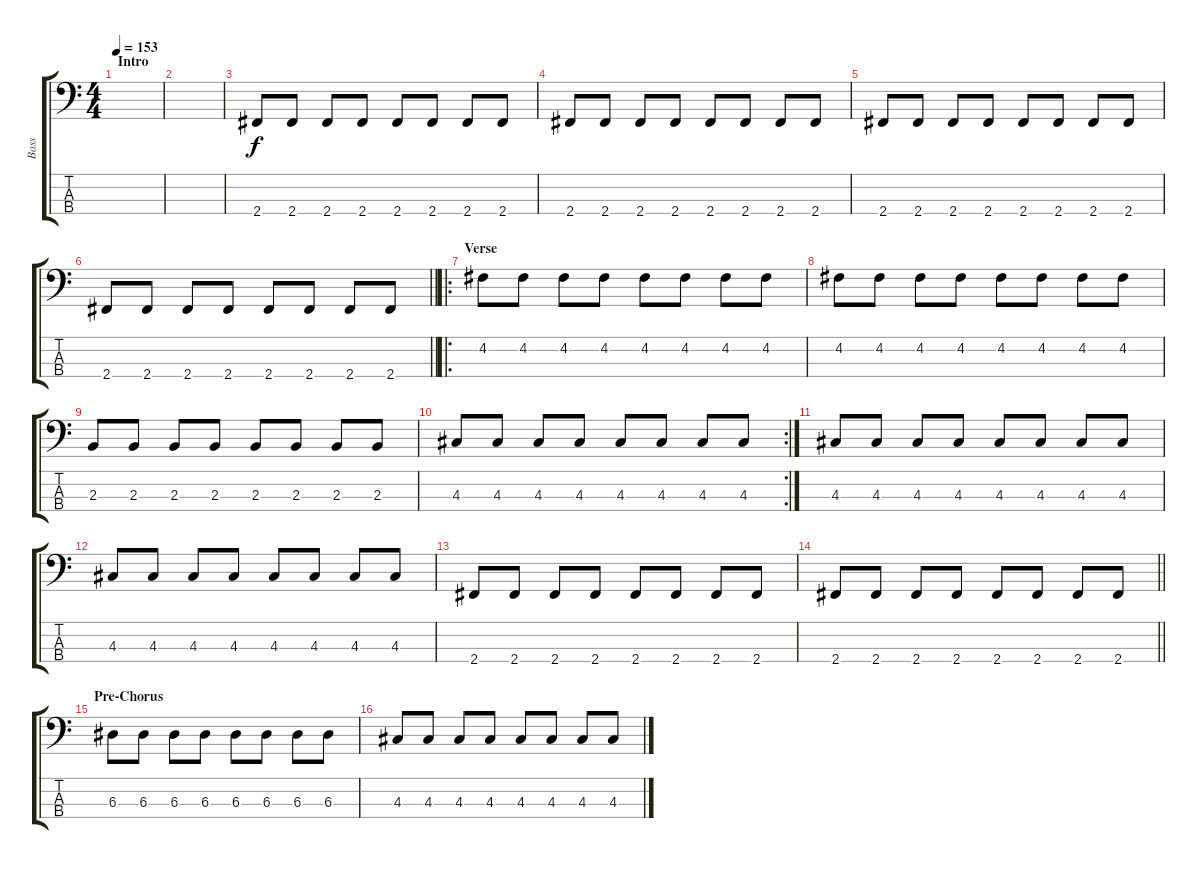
\track ("Bass" "Bass") {instrument electricbasspick}
\staff {score tabs}
\tuning (G2 D2 A1 E1) {hide}
\ts (4 4)
\section ("" "Intro")
\tempo 153
\clef f4
\ks c
|
|
2.4.8 2.4.8 2.4.8 2.4.8 2.4.8 2.4.8 2.4.8 2.4.8 |
2.4.8 2.4.8 2.4.8 2.4.8 2.4.8 2.4.8 2.4.8 2.4.8 |
2.4.8 2.4.8 2.4.8 2.4.8 2.4.8 2.4.8 2.4.8 2.4.8 |
\barLineRight lightlight
2.4.8 2.4.8 2.4.8 2.4.8 2.4.8 2.4.8 2.4.8 2.4.8 |
\ro
\section ("" "Verse")
4.2.8 4.2.8 4.2.8 4.2.8 4.2.8 4.2.8 4.2.8 4.2.8 |
4.2.8 4.2.8 4.2.8 4.2.8 4.2.8 4.2.8 4.2.8 4.2.8 |
2.3.8 2.3.8 2.3.8 2.3.8 2.3.8 2.3.8 2.3.8 2.3.8 |
\rc 2
4.3.8 4.3.8 4.3.8 4.3.8 4.3.8 4.3.8 4.3.8 4.3.8 |
4.3.8 4.3.8 4.3.8 4.3.8 4.3.8 4.3.8 4.3.8 4.3.8 |
4.3.8 4.3.8 4.3.8 4.3.8 4.3.8 4.3.8 4.3.8 4.3.8 |
2.4.8 2.4.8 2.4.8 2.4.8 2.4.8 2.4.8 2.4.8 2.4.8 |
\barLineRight lightlight
2.4.8 2.4.8 2.4.8 2.4.8 2.4.8 2.4.8 2.4.8 2.4.8 |
\section ("" "Pre-Chorus")
6.3.8 6.3.8 6.3.8 6.3.8 6.3.8 6.3.8 6.3.8 6.3.8 |
4.3.8 4.3.8 4.3.8 4.3.8 4.3.8 4.3.8 4.3.8 4.3.8
